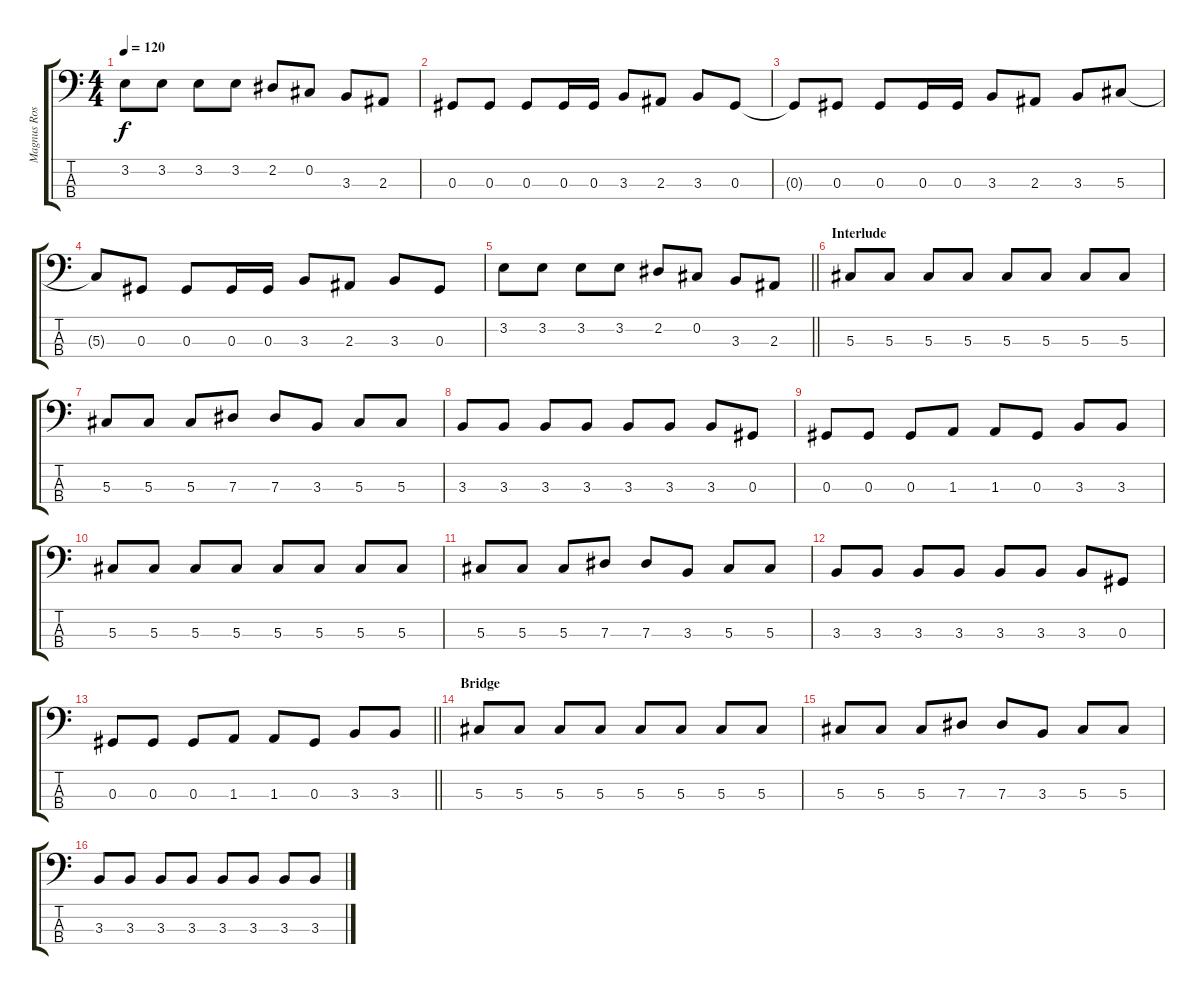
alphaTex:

\track ("Magnus Rosen" "Magnus Ros") {instrument electricbassfinger}
\staff {score tabs}
\tuning (Gb2 Db2 Ab1 Eb1) {hide}
\ts (4 4)
\tempo 120
\clef f4
\ks c
3.2.8{dy f} 3.2.8 3.2.8 3.2.8 2.2.8 0.2.8 3.3.8 2.3.8 |
0.3.8 0.3.8 0.3.8 0.3.16 0.3.16 3.3.8 2.3.8 3.3.8 0.3.8 |
0.3{t}.8 0.3.8 0.3.8 0.3.16 0.3.16 3.3.8 2.3.8 3.3.8 5.3.8 |
5.3{t}.8 0.3.8 0.3.8 0.3.16 0.3.16 3.3.8 2.3.8 3.3.8 0.3.8 |
\barLineRight lightlight
3.2.8 3.2.8 3.2.8 3.2.8 2.2.8 0.2.8 3.3.8 2.3.8 |
\section ("" "Interlude")
5.3.8 5.3.8 5.3.8 5.3.8 5.3.8 5.3.8 5.3.8 5.3.8 |
5.3.8 5.3.8 5.3.8 7.3.8 7.3.8 3.3.8 5.3.8 5.3.8 |
3.3.8 3.3.8 3.3.8 3.3.8 3.3.8 3.3.8 3.3.8 0.3.8 |
0.3.8 0.3.8 0.3.8 1.3.8 1.3.8 0.3.8 3.3.8 3.3.8 |
5.3.8 5.3.8 5.3.8 5.3.8 5.3.8 5.3.8 5.3.8 5.3.8 |
5.3.8 5.3.8 5.3.8 7.3.8 7.3.8 3.3.8 5.3.8 5.3.8 |
3.3.8 3.3.8 3.3.8 3.3.8 3.3.8 3.3.8 3.3.8 0.3.8 |
\barLineRight lightlight
0.3.8 0.3.8 0.3.8 1.3.8 1.3.8 0.3.8 3.3.8 3.3.8 |
\section ("" "Bridge")
5.3.8 5.3.8 5.3.8 5.3.8 5.3.8 5.3.8 5.3.8 5.3.8 |
5.3.8 5.3.8 5.3.8 7.3.8 7.3.8 3.3.8 5.3.8 5.3.8 |
3.3.8 3.3.8 3.3.8 3.3.8 3.3.8 3.3.8 3.3.8 3.3.8
